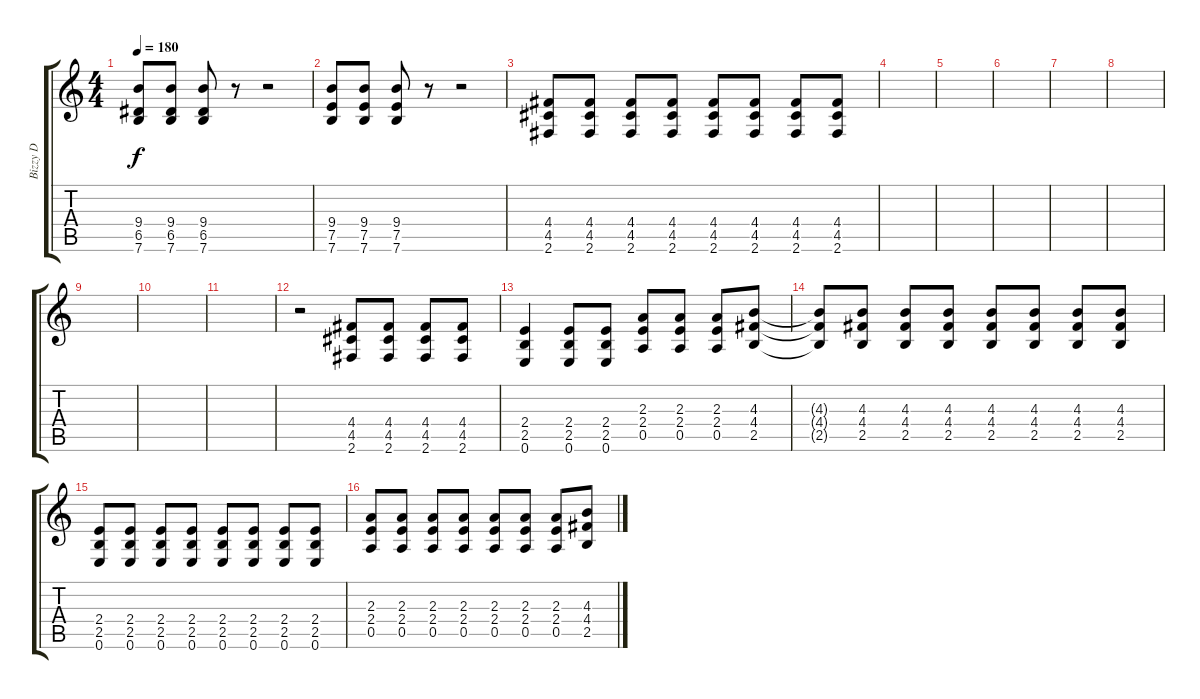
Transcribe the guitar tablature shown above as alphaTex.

\track ("Bizzy D" "Bizzy D") {instrument distortionguitar}
\staff {score tabs}
\tuning (E4 B3 G3 D3 A2 E2) {hide}
\ts (4 4)
\tempo 180
\clef g2
\ks c
(9.4 6.5 7.6).8{dy f} (9.4 6.5 7.6).8 (9.4 6.5 7.6).8 r.8 r.2 |
(9.4 7.5 7.6).8 (9.4 7.5 7.6).8 (9.4 7.5 7.6).8 r.8 r.2 |
(4.4 4.5 2.6).8 (4.4 4.5 2.6).8 (4.4 4.5 2.6).8 (4.4 4.5 2.6).8 (4.4 4.5 2.6).8 (4.4 4.5 2.6).8 (4.4 4.5 2.6).8 (4.4 4.5 2.6).8 |
|
|
|
|
|
|
|
|
r.2 (4.4 4.5 2.6).8 (4.4 4.5 2.6).8 (4.4 4.5 2.6).8 (4.4 4.5 2.6).8 |
(2.4 2.5 0.6).4 (2.4 2.5 0.6).8 (2.4 2.5 0.6).8 (2.3 2.4 0.5).8 (2.3 2.4 0.5).8 (2.3 2.4 0.5).8 (4.3 4.4 2.5).8 |
(4.3{t} 4.4{t} 2.5{t}).8 (4.3 4.4 2.5).8 (4.3 4.4 2.5).8 (4.3 4.4 2.5).8 (4.3 4.4 2.5).8 (4.3 4.4 2.5).8 (4.3 4.4 2.5).8 (4.3 4.4 2.5).8 |
(2.4 2.5 0.6).8 (2.4 2.5 0.6).8 (2.4 2.5 0.6).8 (2.4 2.5 0.6).8 (2.4 2.5 0.6).8 (2.4 2.5 0.6).8 (2.4 2.5 0.6).8 (2.4 2.5 0.6).8 |
(2.3 2.4 0.5).8 (2.3 2.4 0.5).8 (2.3 2.4 0.5).8 (2.3 2.4 0.5).8 (2.3 2.4 0.5).8 (2.3 2.4 0.5).8 (2.3 2.4 0.5).8 (4.3 4.4 2.5).8
